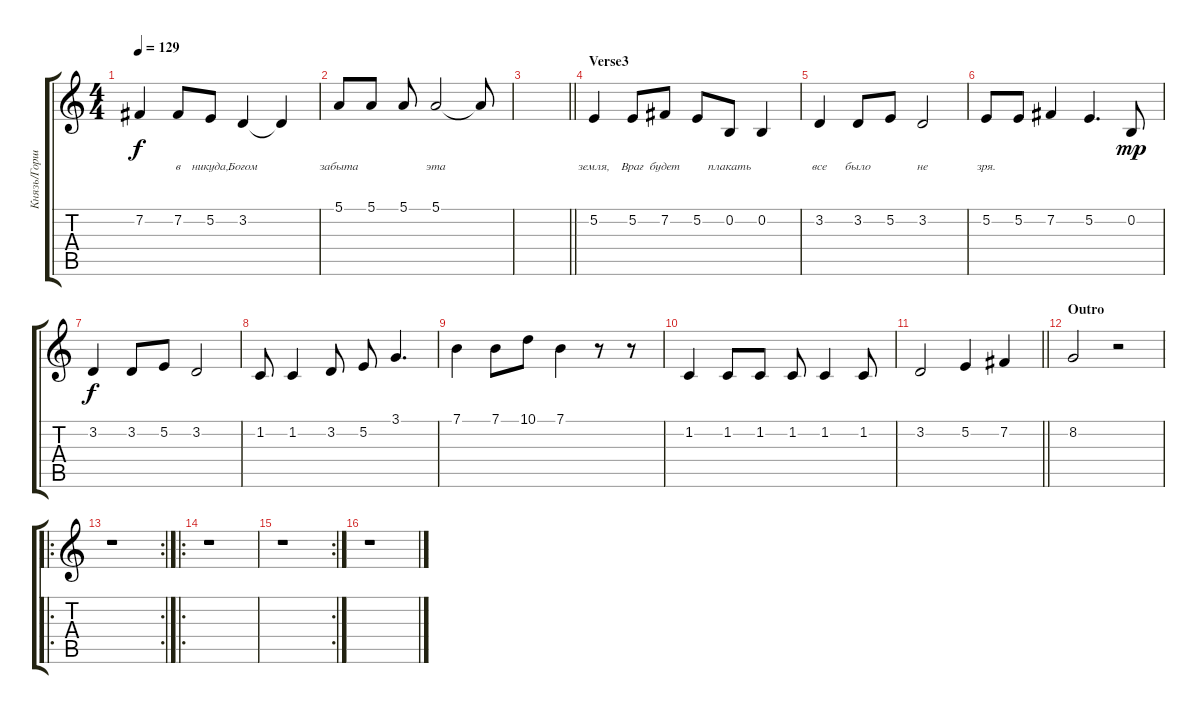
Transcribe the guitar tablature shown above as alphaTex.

\track ("Князь/Горшок" "Князь/Горш") {instrument violin}
\staff {score tabs}
\tuning (E4 B3 G3 D3 A2 E2) {hide}
\ts (4 4)
\tempo 129
\clef g2
\ks c
7.2.4{lyrics (0 "") lyrics (1 "") lyrics (2 "") lyrics (3 "") lyrics (4 "") dy f} 7.2.8{lyrics (0 "в") lyrics (1 "") lyrics (2 "") lyrics (3 "") lyrics (4 "")} 5.2.8{lyrics (0 "никуда,") lyrics (1 "") lyrics (2 "") lyrics (3 "") lyrics (4 "")} 3.2.4{lyrics (0 "Богом") lyrics (1 "") lyrics (2 "") lyrics (3 "") lyrics (4 "")} 3.2{t}.4{lyrics (0 "") lyrics (1 "") lyrics (2 "") lyrics (3 "") lyrics (4 "")} |
5.1.8{lyrics (0 "забыта") lyrics (1 "") lyrics (2 "") lyrics (3 "") lyrics (4 "")} 5.1.8{lyrics (0 "") lyrics (1 "") lyrics (2 "") lyrics (3 "") lyrics (4 "")} 5.1.8{lyrics (0 "") lyrics (1 "") lyrics (2 "") lyrics (3 "") lyrics (4 "")} 5.1.2{lyrics (0 "эта") lyrics (1 "") lyrics (2 "") lyrics (3 "") lyrics (4 "")} 5.1{t}.8{lyrics (0 "") lyrics (1 "") lyrics (2 "") lyrics (3 "") lyrics (4 "")} |
\barLineRight lightlight
|
\section ("" "Verse3")
5.2.4{lyrics (0 "земля,") lyrics (1 "") lyrics (2 "") lyrics (3 "") lyrics (4 "")} 5.2.8{lyrics (0 "Враг") lyrics (1 "") lyrics (2 "") lyrics (3 "") lyrics (4 "")} 7.2.8{lyrics (0 "будет") lyrics (1 "") lyrics (2 "") lyrics (3 "") lyrics (4 "")} 5.2.8{lyrics (0 "") lyrics (1 "") lyrics (2 "") lyrics (3 "") lyrics (4 "")} 0.2.8{lyrics (0 "плакать") lyrics (1 "") lyrics (2 "") lyrics (3 "") lyrics (4 "")} 0.2.4{lyrics (0 "") lyrics (1 "") lyrics (2 "") lyrics (3 "") lyrics (4 "")} |
3.2.4{lyrics (0 "все") lyrics (1 "") lyrics (2 "") lyrics (3 "") lyrics (4 "")} 3.2.8{lyrics (0 "было") lyrics (1 "") lyrics (2 "") lyrics (3 "") lyrics (4 "")} 5.2.8{lyrics (0 "") lyrics (1 "") lyrics (2 "") lyrics (3 "") lyrics (4 "")} 3.2.2{lyrics (0 "не") lyrics (1 "") lyrics (2 "") lyrics (3 "") lyrics (4 "")} |
5.2.8{lyrics (0 "зря.") lyrics (1 "") lyrics (2 "") lyrics (3 "") lyrics (4 "")} 5.2.8 7.2.4 5.2.4{d} 0.2.8{dy mp} |
3.2.4{dy f} 3.2.8 5.2.8 3.2.2 |
1.2.8 1.2.4 3.2.8 5.2.8 3.1.4{d} |
7.1.4 7.1.8 10.1.8 7.1.4 r.8 r.8 |
1.2.4 1.2.8 1.2.8 1.2.8 1.2.4 1.2.8 |
\barLineRight lightlight
3.2.2 5.2.4 7.2.4 |
\section ("" "Outro")
8.2.2 r.2 |
\ro
\rc 2
r.1 |
\ro
r.1 |
\rc 2
r.1 |
r.1
